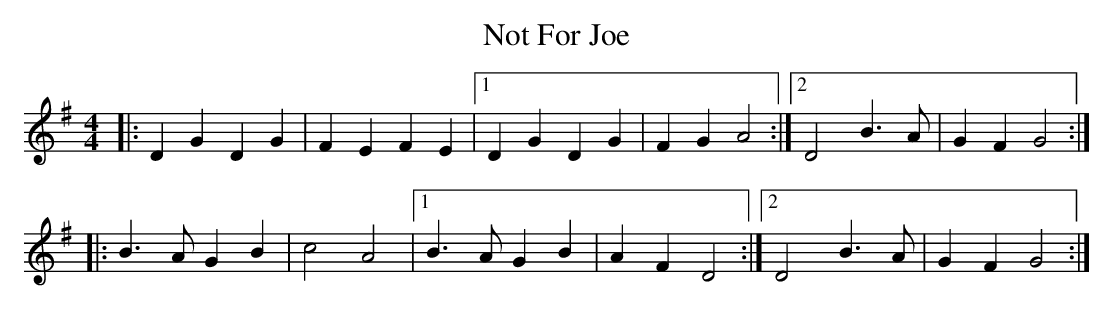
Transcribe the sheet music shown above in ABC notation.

X:1
T:Not For Joe
M:4/4
L:1/8
K:G
|: D2 G2 D2 G2 | F2 E2 F2 E2 \
|1 D2 G2 D2 G2 | F2 G2 A4 \
:|2 D4 B3 A | G2 F2 G4 :|
|: B3 A G2 B2 | c4 A4 \
|1 B3 A G2 B2 | A2 F2 D4 \
:|2 D4 B3 A | G2 F2 G4 :|
